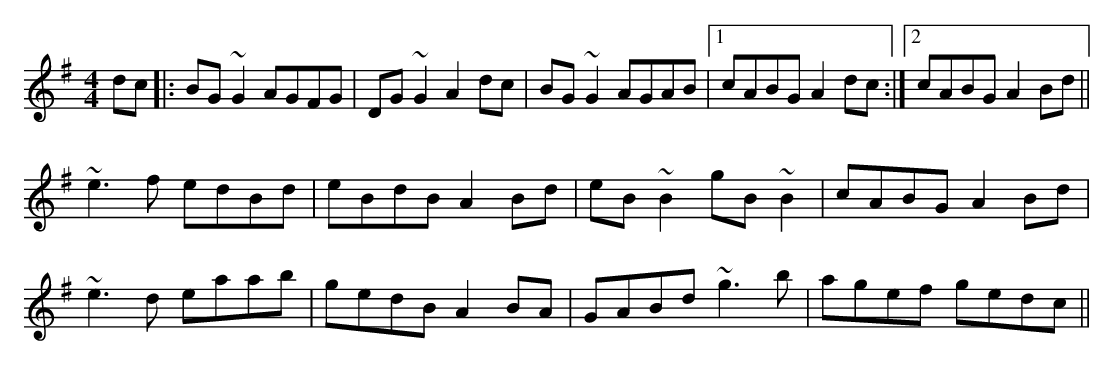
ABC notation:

X:1
M:4/4
K:G
dc|:BG~G2 AGFG|DG~G2 A2dc|BG~G2 AGAB|1 cABG A2 dc:|2 cABG A2Bd||
~e3f edBd|eBdB A2Bd|eB~B2 gB~B2|cABG A2Bd|
~e3d eaab|gedB A2BA|GABd ~g3b|agef gedc||
